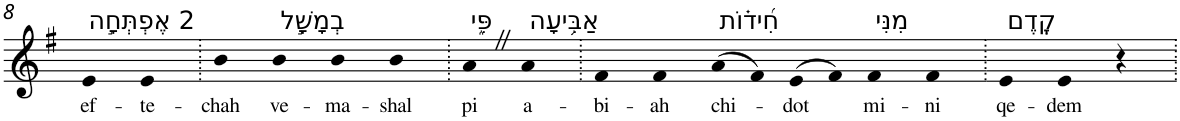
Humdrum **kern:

**kern	**text
*part1	*part1
*staff1	*staff1
*I"Piano	*
*I'Pno	*
!!LO:PB:g=z
*clefG2	*
*k[f#]	*
*G:	*
=8	=8
!LO:TX:a:t=2 אֶפְתְּחָ֣ה	!
!	!LO:LY:b
4e	ef-
!	!LO:LY:b
4e	-te-
=9.	=9.
!	!LO:LY:b
4b	-chah
!LO:TX:a:t=בְמָשָׁ֣ל	!
!	!LO:LY:b
4b	ve-
!	!LO:LY:b
4b	-ma-
!	!LO:LY:b
4b	-shal
=10.	=10.
!LO:TX:a:t=פִּ֑י	!
!	!LO:LY:b
4aZ	pi
!LO:TX:a:t=אַבִּ֥יעָה	!
!	!LO:LY:b
4a	a-
=11.	=11.
!	!LO:LY:b
4f#	-bi-
!	!LO:LY:b
4f#	-ah
!LO:TX:a:t=חִ֝יד֗וֹת	!
!	!LO:LY:b
(>8a	chi-
8f#)	.
!	!LO:LY:b
(>8e	-dot
8f#)	.
!LO:TX:a:t=מִנִּי	!
!	!LO:LY:b
4f#	mi-
!	!LO:LY:b
4f#	-ni
=12.	=12.
!LO:TX:a:t=קֶֽדֶם	!
!	!LO:LY:b
4e	qe-
!	!LO:LY:b
4e	-dem
4r	.
=.	=.
*-	*-
